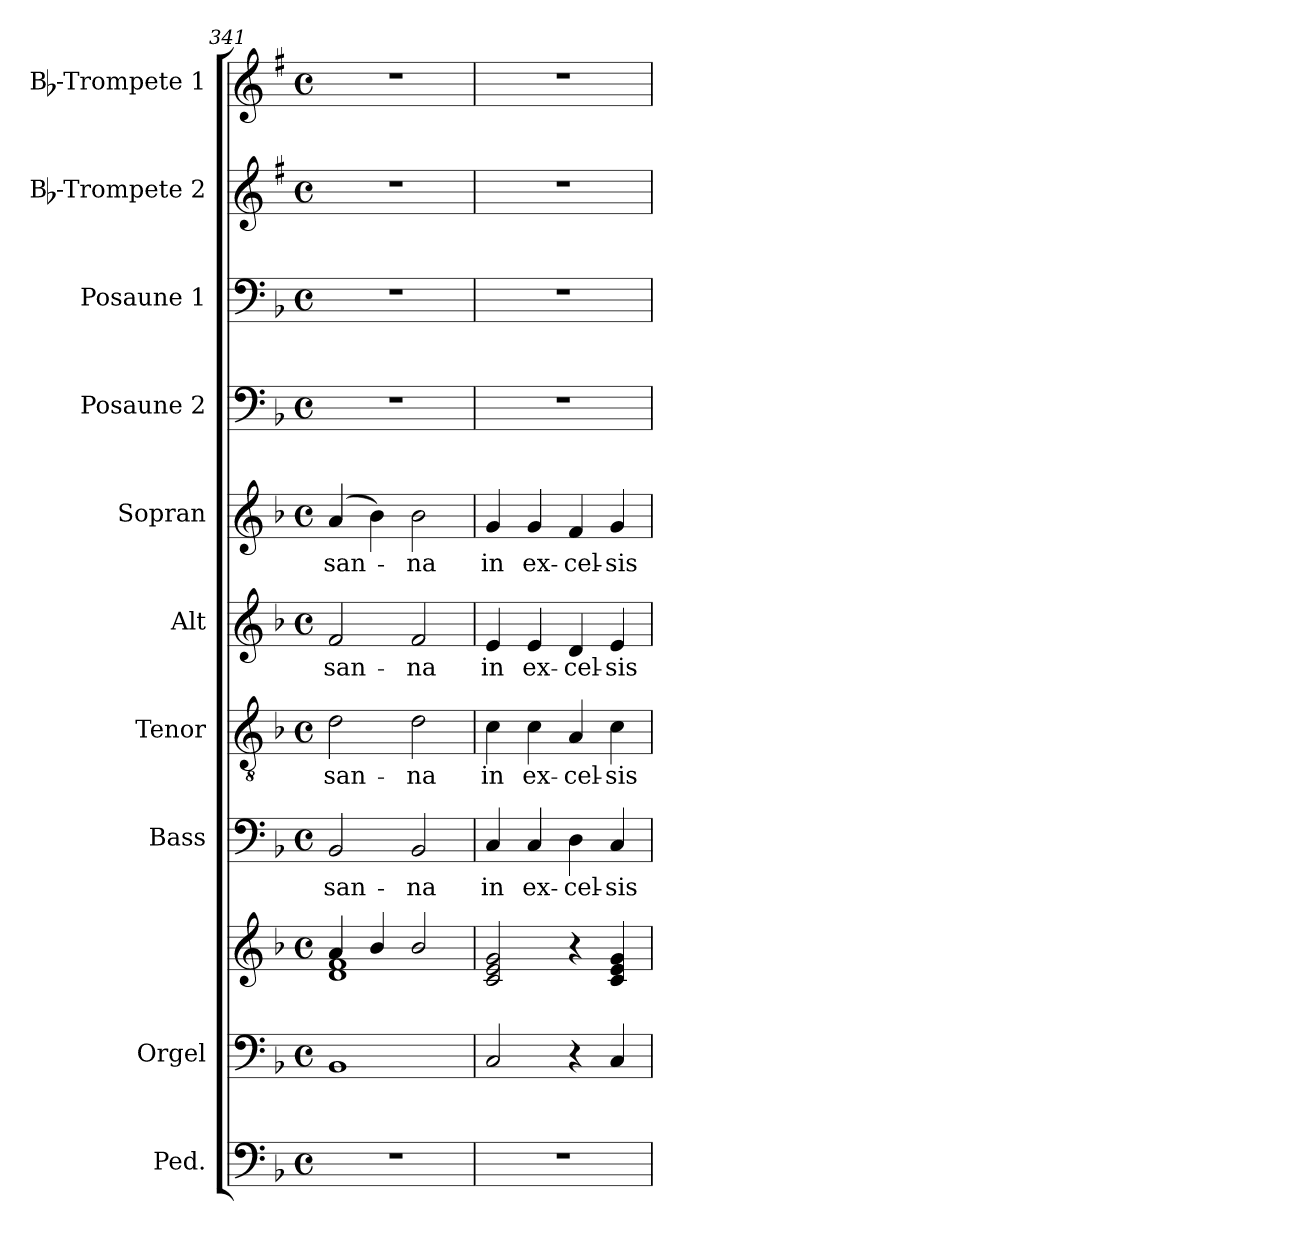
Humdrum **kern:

**kern	**kern	**kern	**kern	**text	**kern	**text	**kern	**text	**kern	**text	**kern	**kern	**kern	**kern
*part10	*part9	*part9	*part8	*part8	*part7	*part7	*part6	*part6	*part5	*part5	*part4	*part3	*part2	*part1
*staff11	*staff10	*staff9	*staff8	*staff8	*staff7	*staff7	*staff6	*staff6	*staff5	*staff5	*staff4	*staff3	*staff2	*staff1
*I"Ped.	*I"Orgel	*	*I"Bass	*	*I"Tenor	*	*I"Alt	*	*I"Sopran	*	*I"Posaune 2	*I"Posaune 1	*I"Bb-Trompete 2	*I"Bb-Trompete 1
*	*I'Org.	*	*I'B.	*	*I'T.	*	*I'A.	*	*I'S.	*	*I'Pos. 2	*I'Pos. 1	*I'Bb Trp. 2	*I'Bb Trp. 1
*clefF4	*clefF4	*clefG2	*clefF4	*	*clefGv2	*	*clefG2	*	*clefG2	*	*clefF4	*clefF4	*clefG2	*clefG2
*ITrd7c12	*	*	*	*	*	*	*	*	*	*	*	*	*ITrd1c2	*ITrd1c2
*k[b-]	*k[b-]	*k[b-]	*k[b-]	*	*k[b-]	*	*k[b-]	*	*k[b-]	*	*k[b-]	*k[b-]	*k[b-]	*k[b-]
*F:	*F:	*F:	*F:	*	*F:	*	*F:	*	*F:	*	*F:	*F:	*F:	*F:
*M4/4	*M4/4	*M4/4	*M4/4	*	*M4/4	*	*M4/4	*	*M4/4	*	*M4/4	*M4/4	*M4/4	*M4/4
*met(c)	*met(c)	*met(c)	*met(c)	*	*met(c)	*	*met(c)	*	*met(c)	*	*met(c)	*met(c)	*met(c)	*met(c)
=341	=341	=341	=341	=341	=341	=341	=341	=341	=341	=341	=341	=341	=341	=341
*	*	*^	*	*	*	*	*	*	*	*	*	*	*	*
!	!	!	!	!	!LO:LY:b	!	!LO:LY:b	!	!LO:LY:b	!	!LO:LY:b	!	!	!	!
1r	1BB-	4a/	1d 1f	2BB-/	-san-	2d\	-san-	2f/	-san-	(4a/	-san-	1r	1r	1r	1r
.	.	4b-/	.	.	.	.	.	.	.	4b-\)	.	.	.	.	.
!	!	!	!	!	!LO:LY:b	!	!LO:LY:b	!	!LO:LY:b	!	!LO:LY:b	!	!	!	!
.	.	2b-/	.	2BB-/	-na	2d\	-na	2f/	-na	2b-\	-na	.	.	.	.
*	*	*v	*v	*	*	*	*	*	*	*	*	*	*	*	*
=342	=342	=342	=342	=342	=342	=342	=342	=342	=342	=342	=342	=342	=342	=342
!	!	!	!	!LO:LY:b	!	!LO:LY:b	!	!LO:LY:b	!	!LO:LY:b	!	!	!	!
1r	2C/	2c/ 2e/ 2g/	4C/	in	4c\	in	4e/	in	4g/	in	1r	1r	1r	1r
!	!	!	!	!LO:LY:b	!	!LO:LY:b	!	!LO:LY:b	!	!LO:LY:b	!	!	!	!
.	.	.	4C/	ex-	4c\	ex-	4e/	ex-	4g/	ex-	.	.	.	.
!	!	!	!	!LO:LY:b	!	!LO:LY:b	!	!LO:LY:b	!	!LO:LY:b	!	!	!	!
.	4r	4r	4D\	-cel-	4A/	-cel-	4d/	-cel-	4f/	-cel-	.	.	.	.
!	!	!	!	!LO:LY:b	!	!LO:LY:b	!	!LO:LY:b	!	!LO:LY:b	!	!	!	!
.	4C/	4c/ 4e/ 4g/	4C/	-sis	4c\	-sis	4e/	-sis	4g/	-sis	.	.	.	.
=	=	=	=	=	=	=	=	=	=	=	=	=	=	=
*-	*-	*-	*-	*-	*-	*-	*-	*-	*-	*-	*-	*-	*-	*-
